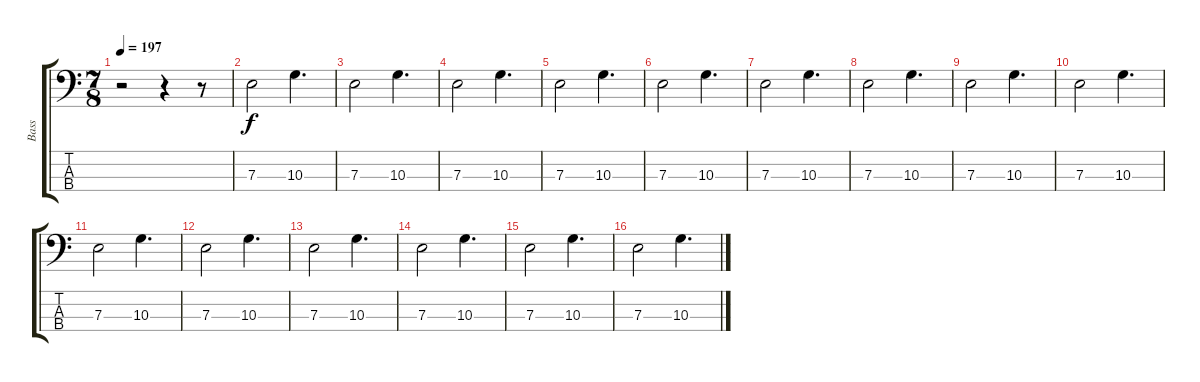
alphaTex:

\track ("Bass" "Bass") {instrument electricbassfinger}
\staff {score tabs}
\tuning (G2 D2 A1 E1) {hide}
\ts (7 8)
\tempo 197
\clef f4
\ks c
r.2{dy f} r.4 r.8 |
7.3.2{volume 16 instrument acousticbass} 10.3.4{d} |
7.3.2{instrument acousticbass} 10.3.4{d} |
7.3.2{instrument acousticbass} 10.3.4{d} |
7.3.2{instrument acousticbass} 10.3.4{d} |
7.3.2{instrument acousticbass} 10.3.4{d} |
7.3.2{instrument acousticbass} 10.3.4{d} |
7.3.2{instrument acousticbass} 10.3.4{d} |
7.3.2{instrument acousticbass} 10.3.4{d} |
7.3.2{instrument acousticbass} 10.3.4{d} |
7.3.2{instrument acousticbass} 10.3.4{d} |
7.3.2{instrument acousticbass} 10.3.4{d} |
7.3.2{instrument acousticbass} 10.3.4{d} |
7.3.2{instrument acousticbass} 10.3.4{d} |
7.3.2{instrument acousticbass} 10.3.4{d} |
7.3.2{instrument acousticbass} 10.3.4{d}
